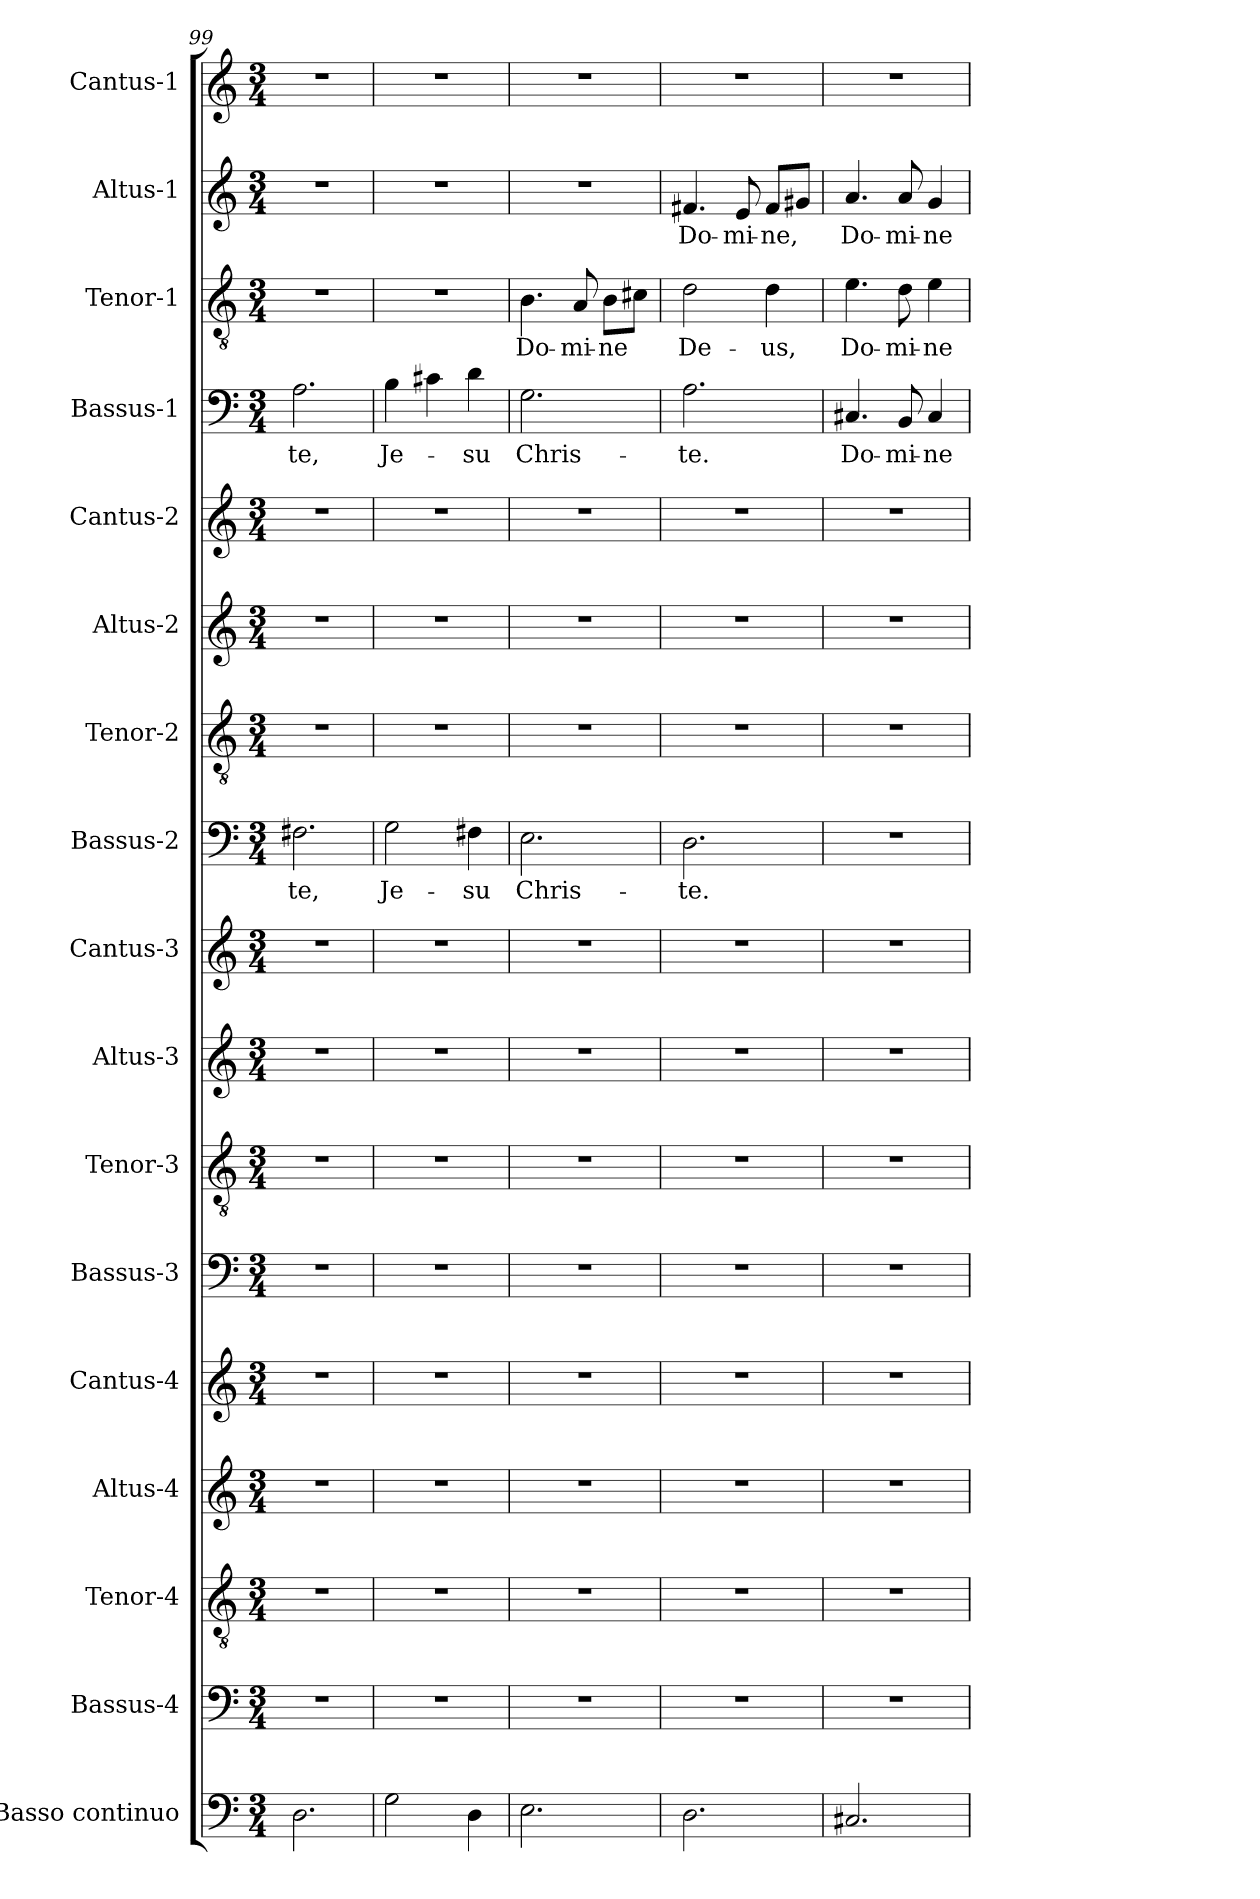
**kern	**kern	**kern	**kern	**kern	**kern	**kern	**kern	**kern	**kern	**text	**kern	**kern	**kern	**kern	**text	**kern	**text	**kern	**text	**kern
*part17	*part16	*part15	*part14	*part13	*part12	*part11	*part10	*part9	*part8	*part8	*part7	*part6	*part5	*part4	*part4	*part3	*part3	*part2	*part2	*part1
*staff17	*staff16	*staff15	*staff14	*staff13	*staff12	*staff11	*staff10	*staff9	*staff8	*staff8	*staff7	*staff6	*staff5	*staff4	*staff4	*staff3	*staff3	*staff2	*staff2	*staff1
*I"Basso continuo	*I"Bassus-4	*I"Tenor-4	*I"Altus-4	*I"Cantus-4	*I"Bassus-3	*I"Tenor-3	*I"Altus-3	*I"Cantus-3	*I"Bassus-2	*	*I"Tenor-2	*I"Altus-2	*I"Cantus-2	*I"Bassus-1	*	*I"Tenor-1	*	*I"Altus-1	*	*I"Cantus-1
*I'BC2	*I'B4	*I'T4	*I'A4	*I'C4	*I'B3	*I'T3	*I'A3	*I'C3	*I'B2	*	*I'T2	*I'A-2	*I'C2	*I'B1	*	*I'T1	*	*I'A1	*	*I'C1
*clefF4	*clefF4	*clefGv2	*clefG2	*clefG2	*clefF4	*clefGv2	*clefG2	*clefG2	*clefF4	*	*clefGv2	*clefG2	*clefG2	*clefF4	*	*clefGv2	*	*clefG2	*	*clefG2
*k[]	*k[]	*k[]	*k[]	*k[]	*k[]	*k[]	*k[]	*k[]	*k[]	*	*k[]	*k[]	*k[]	*k[]	*	*k[]	*	*k[]	*	*k[]
*C:	*C:	*C:	*C:	*C:	*C:	*C:	*C:	*C:	*C:	*	*C:	*C:	*C:	*C:	*	*C:	*	*C:	*	*C:
*M3/4	*M3/4	*M3/4	*M3/4	*M3/4	*M3/4	*M3/4	*M3/4	*M3/4	*M3/4	*	*M3/4	*M3/4	*M3/4	*M3/4	*	*M3/4	*	*M3/4	*	*M3/4
=99	=99	=99	=99	=99	=99	=99	=99	=99	=99	=99	=99	=99	=99	=99	=99	=99	=99	=99	=99	=99
!	!	!	!	!	!	!	!	!	!	!LO:LY:b	!	!	!	!	!LO:LY:b	!	!	!	!	!
2.D\	2.r	2.r	2.r	2.r	2.r	2.r	2.r	2.r	2.F#X\	-te,	2.r	2.r	2.r	2.A\	-te,	2.r	.	2.r	.	2.r
!!LO:LB:g=z
=100	=100	=100	=100	=100	=100	=100	=100	=100	=100	=100	=100	=100	=100	=100	=100	=100	=100	=100	=100	=100
!	!	!	!	!	!	!	!	!	!	!LO:LY:b	!	!	!	!	!LO:LY:b	!	!	!	!	!
2G\	2.r	2.r	2.r	2.r	2.r	2.r	2.r	2.r	2G\	Je-	2.r	2.r	2.r	4B\	Je-	2.r	.	2.r	.	2.r
.	.	.	.	.	.	.	.	.	.	.	.	.	.	4c#X\	.	.	.	.	.	.
!	!	!	!	!	!	!	!	!	!	!LO:LY:b	!	!	!	!	!LO:LY:b	!	!	!	!	!
4D\	.	.	.	.	.	.	.	.	4F#X\	-su	.	.	.	4d\	-su	.	.	.	.	.
=101	=101	=101	=101	=101	=101	=101	=101	=101	=101	=101	=101	=101	=101	=101	=101	=101	=101	=101	=101	=101
!	!	!	!	!	!	!	!	!	!	!LO:LY:b	!	!	!	!	!LO:LY:b	!	!LO:LY:b	!	!	!
2.E\	2.r	2.r	2.r	2.r	2.r	2.r	2.r	2.r	2.E\	Chris-	2.r	2.r	2.r	2.G\	Chris-	4.B\	Do-	2.r	.	2.r
!	!	!	!	!	!	!	!	!	!	!	!	!	!	!	!	!	!LO:LY:b	!	!	!
.	.	.	.	.	.	.	.	.	.	.	.	.	.	.	.	8A/	-mi-	.	.	.
!	!	!	!	!	!	!	!	!	!	!	!	!	!	!	!	!	!LO:LY:b	!	!	!
.	.	.	.	.	.	.	.	.	.	.	.	.	.	.	.	8B\L	-ne	.	.	.
.	.	.	.	.	.	.	.	.	.	.	.	.	.	.	.	8c#X\J	.	.	.	.
=102	=102	=102	=102	=102	=102	=102	=102	=102	=102	=102	=102	=102	=102	=102	=102	=102	=102	=102	=102	=102
!	!	!	!	!	!	!	!	!	!	!LO:LY:b	!	!	!	!	!LO:LY:b	!	!LO:LY:b	!	!LO:LY:b	!
2.D\	2.r	2.r	2.r	2.r	2.r	2.r	2.r	2.r	2.D\	-te.	2.r	2.r	2.r	2.A\	-te.	2d\	De-	4.f#X/	Do-	2.r
!	!	!	!	!	!	!	!	!	!	!	!	!	!	!	!	!	!	!	!LO:LY:b	!
.	.	.	.	.	.	.	.	.	.	.	.	.	.	.	.	.	.	8e/	-mi-	.
!	!	!	!	!	!	!	!	!	!	!	!	!	!	!	!	!	!LO:LY:b	!	!LO:LY:b	!
.	.	.	.	.	.	.	.	.	.	.	.	.	.	.	.	4d\	-us,	8f#/L	-ne,	.
.	.	.	.	.	.	.	.	.	.	.	.	.	.	.	.	.	.	8g#X/J	.	.
=103	=103	=103	=103	=103	=103	=103	=103	=103	=103	=103	=103	=103	=103	=103	=103	=103	=103	=103	=103	=103
!	!	!	!	!	!	!	!	!	!	!	!	!	!	!	!LO:LY:b	!	!LO:LY:b	!	!LO:LY:b	!
2.C#X/	2.r	2.r	2.r	2.r	2.r	2.r	2.r	2.r	2.r	.	2.r	2.r	2.r	4.C#X/	Do-	4.e\	Do-	4.a/	Do-	2.r
!	!	!	!	!	!	!	!	!	!	!	!	!	!	!	!LO:LY:b	!	!LO:LY:b	!	!LO:LY:b	!
.	.	.	.	.	.	.	.	.	.	.	.	.	.	8BB/	-mi-	8d\	-mi-	8a/	-mi-	.
!	!	!	!	!	!	!	!	!	!	!	!	!	!	!	!LO:LY:b	!	!LO:LY:b	!	!LO:LY:b	!
.	.	.	.	.	.	.	.	.	.	.	.	.	.	4C#/	-ne	4e\	-ne	4g/	-ne	.
=	=	=	=	=	=	=	=	=	=	=	=	=	=	=	=	=	=	=	=	=
*-	*-	*-	*-	*-	*-	*-	*-	*-	*-	*-	*-	*-	*-	*-	*-	*-	*-	*-	*-	*-
